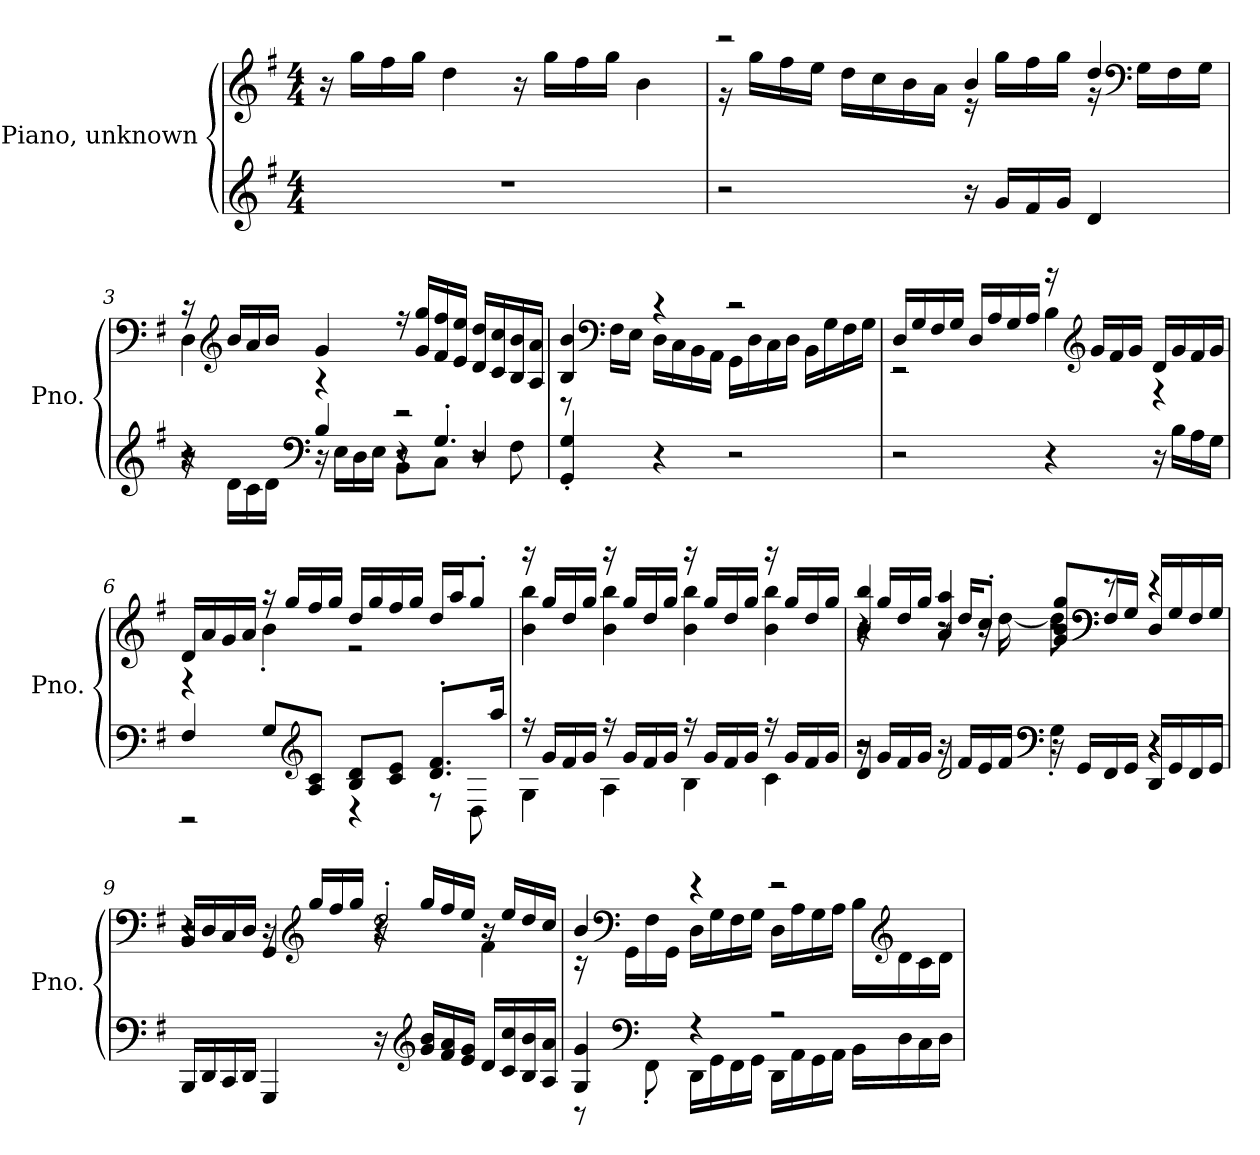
**kern	**kern
*part1	*part1
*staff2	*staff1
*I"Piano, unknown	*
*I'Pno.	*
*clefG2	*clefG2
*k[f#]	*k[f#]
*M4/4	*M4/4
*MM120	*MM120
=1	=1
1r	16r
.	16gg\LL
.	16ff#\
.	16gg\JJ
.	4dd\
.	16r
.	16gg\LL
.	16ff#\
.	16gg\JJ
.	4b\
=2	=2
*	*^
2r	2r	16r
.	.	16gg\LL
.	.	16ff#\
.	.	16ee\JJ
.	.	16dd\LL
.	.	16cc\
.	.	16b\
.	.	16a\JJ
16r	4b/	16r
16g/LL	.	16gg\LL
16f#/	.	16ff#\
16g/JJ	.	16gg\JJ
4d/	4dd/	16r
*	*clefF4	*
.	.	16G\LL
.	.	16F#\
.	.	16G\JJ
!!LO:LB:g=z	!!
=3	=3	=3
*^	*	*
*	*^	*	*
4r	16r	2r	16r	4D\
*	*	*	*clefG2	*
.	16d\LL	.	16b/LL	.
.	16c\	.	16a/	.
.	16d\JJ	.	16b/JJ	.
*clefF4	*	*	*	*
4B/	16r	.	4g/	4r
.	16E\LL	.	.	.
.	16D\	.	.	.
.	16E\JJ	.	.	.
8r	8BB\L	4r	16r	2r
.	.	.	16g/ 16gg/LL	.
4.G'/	8C\J	.	16f#/ 16ff#/	.
.	.	.	16e/ 16ee/JJ	.
.	8r	4D/	16d/ 16dd/LL	.
.	.	.	16c/ 16cc/	.
.	8F#\	.	16B/ 16b/	.
.	.	.	16A/ 16a/JJ	.
*v	*v	*v	*	*
=4	=4	=4
4GG/' 4G/'	4B/ 4b/	8r
*	*clefF4	*
.	.	16F#\LL
.	.	16E\JJ
4r	4r	16D\LL
.	.	16C\
.	.	16BB\
.	.	16AA\JJ
2r	2r	16GG\LL
.	.	16D\
.	.	16C\
.	.	16D\JJ
.	.	16BB\LL
.	.	16G\
.	.	16F#\
.	.	16G\JJ
!!LO:LB:g=z	!!
=5	=5	=5
2r	16D/LL	2r
.	16G/	.
.	16F#/	.
.	16G/JJ	.
.	16D/LL	.
.	16A/	.
.	16G/	.
.	16A/JJ	.
4r	16r	4B\
*	*clefG2	*
.	16g/LL	.
.	16f#/	.
.	16g/JJ	.
16r	16d/LL	4r
16B\LL	16g/	.
16A\	16f#/	.
16G\JJ	16g/JJ	.
=6	=6	=6
*^	*	*
4F#/	2r	16d/LL	4r
.	.	16a/	.
.	.	16g/	.
.	.	16a/JJ	.
8G/L	.	16r	4b'\
.	.	16gg/LL	.
*clefG2	*	*	*
8A/ 8c/J	.	16ff#/	.
.	.	16gg/JJ	.
8B/ 8d/L	4r	16dd/LL	2r
.	.	16gg/	.
8c/ 8e/J	.	16ff#/	.
.	.	16gg/JJ	.
8.d/' 8.f#/'L	8r	16dd/LL	.
.	.	16aa/J	.
.	8D\	8gg'/J	.
16aa/Jk	.	.	.
!!LO:LB:g=z	!!
=7	=7	=7	=7
16r	4G\	16r	4b\ 4bb\
16g/LL	.	16gg/LL	.
16f#/	.	16dd/	.
16g/JJ	.	16gg/JJ	.
16r	4A\	16r	4b\ 4bb\
16g/LL	.	16gg/LL	.
16f#/	.	16dd/	.
16g/JJ	.	16gg/JJ	.
16r	4B\	16r	4b\ 4bb\
16g/LL	.	16gg/LL	.
16f#/	.	16dd/	.
16g/JJ	.	16gg/JJ	.
16r	4c\	16r	4b\ 4bb\
16g/LL	.	16gg/LL	.
16f#/	.	16dd/	.
16g/JJ	.	16gg/JJ	.
=8	=8	=8	=8
*	*^	*	*^
4d/	2r	16r	4b/ 4bb/	4r	16r
.	.	16g/LL	.	.	16gg/LL
.	.	16f#/	.	.	16dd/
.	.	16g/JJ	.	.	16gg/JJ
2d/	.	16r	4a/ 4aa/	8r	16r
.	.	16f#/LL	.	.	16dd/KL
.	.	16e/	.	16r	8cc'/J
.	.	16f#/JJ	.	[16dd\	.
*clefF4	*	*	*	*	*
.	4G'\	16r	2r	8dd\]	8g/ 8b/ 8gg/L
.	.	16GG/LL	.	.	.
*	*	*	*clefF4	*	*
.	.	16FF#/	.	8r	16F#/L
.	.	16GG/JJ	.	.	16G/JJ
4r	4r	16DD/LL	.	4r	16D/LL
.	.	16GG/	.	.	16G/
.	.	16FF#/	.	.	16F#/
.	.	16GG/JJ	.	.	16G/JJ
*v	*v	*v	*	*	*
!!LO:LB:g=z	!!	!!
=9	=9	=9	=9
16BBB/LL	16BB/LL	2r	4r
16DD/	16D/	.	.
16CC/	16C/	.	.
16DD/JJ	16D/JJ	.	.
4GGG/	16r	.	4GG/
*	*clefG2	*	*
.	16gg/LL	.	.
.	16ff#/	.	.
.	16gg/JJ	.	.
16r	16r	4r	2dd'/
*clefG2	*	*	*
16g/ 16b/LL	16gg/LL	.	.
16f#/ 16a/	16ff#/	.	.
16e/ 16g/JJ	16ee/JJ	.	.
16d/LL	16r	4f#\	.
16c/ 16cc/	16ee/LL	.	.
16B/ 16b/	16dd/	.	.
16A/ 16a/JJ	16cc/JJ	.	.
*	*	*v	*v
=10	=10	=10
*^	*	*
4G/ 4g/	8r	4b/	16r
*	*	*clefF4	*
.	.	.	16GG\LL
*clefF4	*	*	*
.	8FF#'\	.	16F#\
.	.	.	16GG\JJ
4r	16DD\LL	4r	16D\LL
.	16GG\	.	16G\
.	16FF#\	.	16F#\
.	16GG\JJ	.	16G\JJ
2r	16DD\LL	2r	16D\LL
.	16AA\	.	16A\
.	16GG\	.	16G\
.	16AA\JJ	.	16A\JJ
.	16BB\LL	.	16B\LL
*	*	*clefG2	*
.	16D\	.	16d\
.	16C\	.	16c\
.	16D\JJ	.	16d\JJ
*v	*v	*	*
*	*v	*v
=	=
*-	*-
